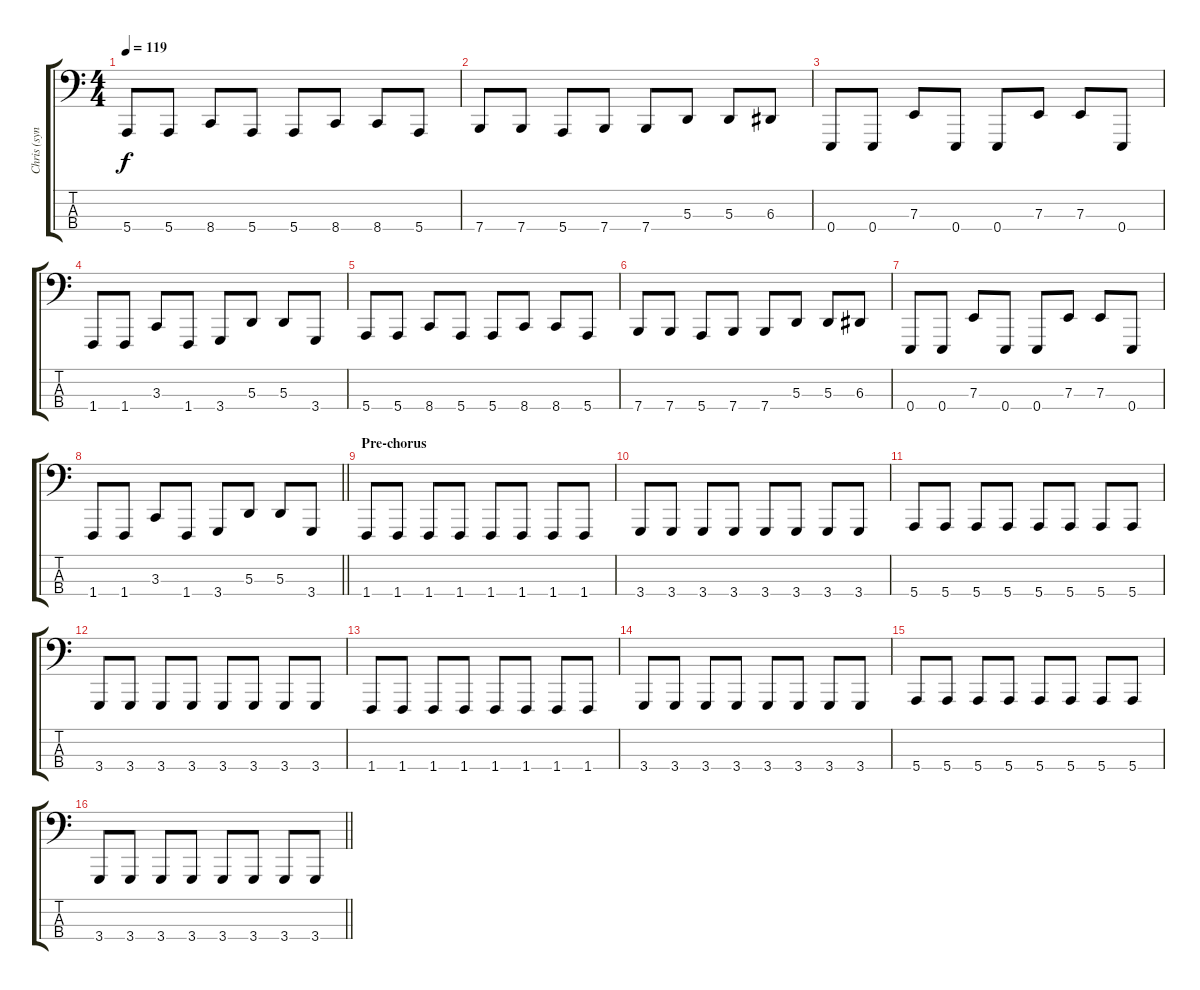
\track ("Chris (synth)" "Chris (syn") {instrument lead2sawtooth}
\staff {score tabs}
\tuning (G2 D2 A1 E1) {hide}
\ts (4 4)
\tempo 119
\clef f4
\ks c
5.4.8{dy f} 5.4.8 8.4.8 5.4.8 5.4.8 8.4.8 8.4.8 5.4.8 |
7.4.8 7.4.8 5.4.8 7.4.8 7.4.8 5.3.8 5.3.8 6.3.8 |
0.4.8 0.4.8 7.3.8 0.4.8 0.4.8 7.3.8 7.3.8 0.4.8 |
1.4.8 1.4.8 3.3.8 1.4.8 3.4.8 5.3.8 5.3.8 3.4.8 |
5.4.8 5.4.8 8.4.8 5.4.8 5.4.8 8.4.8 8.4.8 5.4.8 |
7.4.8 7.4.8 5.4.8 7.4.8 7.4.8 5.3.8 5.3.8 6.3.8 |
0.4.8 0.4.8 7.3.8 0.4.8 0.4.8 7.3.8 7.3.8 0.4.8 |
\barLineRight lightlight
1.4.8 1.4.8 3.3.8 1.4.8 3.4.8 5.3.8 5.3.8 3.4.8 |
\section ("" "Pre-chorus")
1.4.8 1.4.8 1.4.8 1.4.8 1.4.8 1.4.8 1.4.8 1.4.8 |
3.4.8 3.4.8 3.4.8 3.4.8 3.4.8 3.4.8 3.4.8 3.4.8 |
5.4.8 5.4.8 5.4.8 5.4.8 5.4.8 5.4.8 5.4.8 5.4.8 |
3.4.8 3.4.8 3.4.8 3.4.8 3.4.8 3.4.8 3.4.8 3.4.8 |
1.4.8 1.4.8 1.4.8 1.4.8 1.4.8 1.4.8 1.4.8 1.4.8 |
3.4.8 3.4.8 3.4.8 3.4.8 3.4.8 3.4.8 3.4.8 3.4.8 |
5.4.8 5.4.8 5.4.8 5.4.8 5.4.8 5.4.8 5.4.8 5.4.8 |
\barLineRight lightlight
3.4.8 3.4.8 3.4.8 3.4.8 3.4.8 3.4.8 3.4.8 3.4.8
